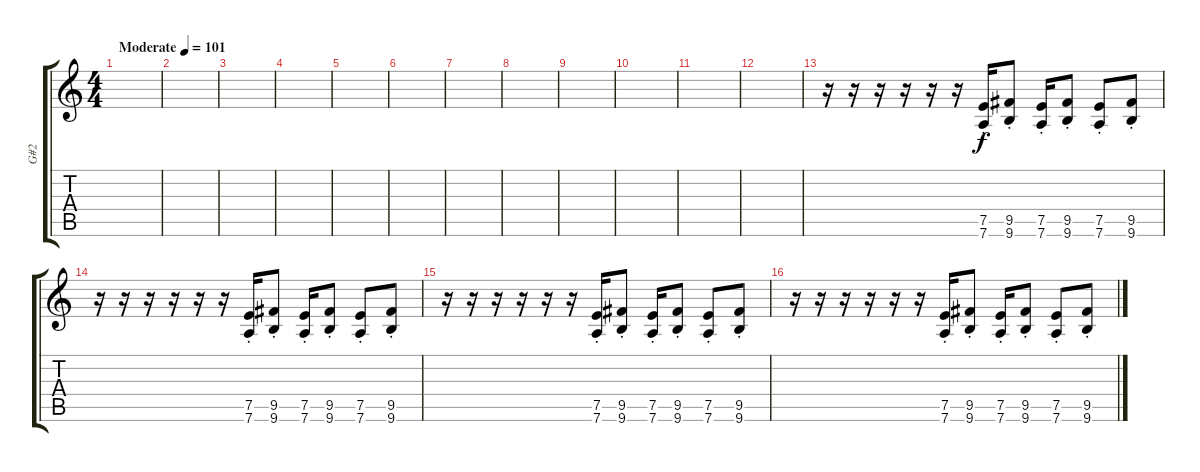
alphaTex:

\track ("G#2" "G#2") {instrument distortionguitar}
\staff {score tabs}
\tuning (D4 D4 A3 D3 A2 D2) {hide}
\ts (4 4)
\tempo (101 "Moderate")
\clef g2
\ks c
|
|
|
|
|
|
|
|
|
|
|
|
r.16 r.16 r.16 r.16 r.16 r.16 (7.5{st} 7.6{st}).16 (9.5{st} 9.6{st}).8 (7.5{st} 7.6{st}).16 (9.5{st} 9.6{st}).8 (7.5{st} 7.6{st}).8 (9.5{st} 9.6{st}).8 |
r.16 r.16 r.16 r.16 r.16 r.16 (7.5{st} 7.6{st}).16 (9.5{st} 9.6{st}).8 (7.5{st} 7.6{st}).16 (9.5{st} 9.6{st}).8 (7.5{st} 7.6{st}).8 (9.5{st} 9.6{st}).8 |
r.16 r.16 r.16 r.16 r.16 r.16 (7.5{st} 7.6{st}).16 (9.5{st} 9.6{st}).8 (7.5{st} 7.6{st}).16 (9.5{st} 9.6{st}).8 (7.5{st} 7.6{st}).8 (9.5{st} 9.6{st}).8 |
r.16 r.16 r.16 r.16 r.16 r.16 (7.5{st} 7.6{st}).16 (9.5{st} 9.6{st}).8 (7.5{st} 7.6{st}).16 (9.5{st} 9.6{st}).8 (7.5{st} 7.6{st}).8 (9.5{st} 9.6{st}).8
